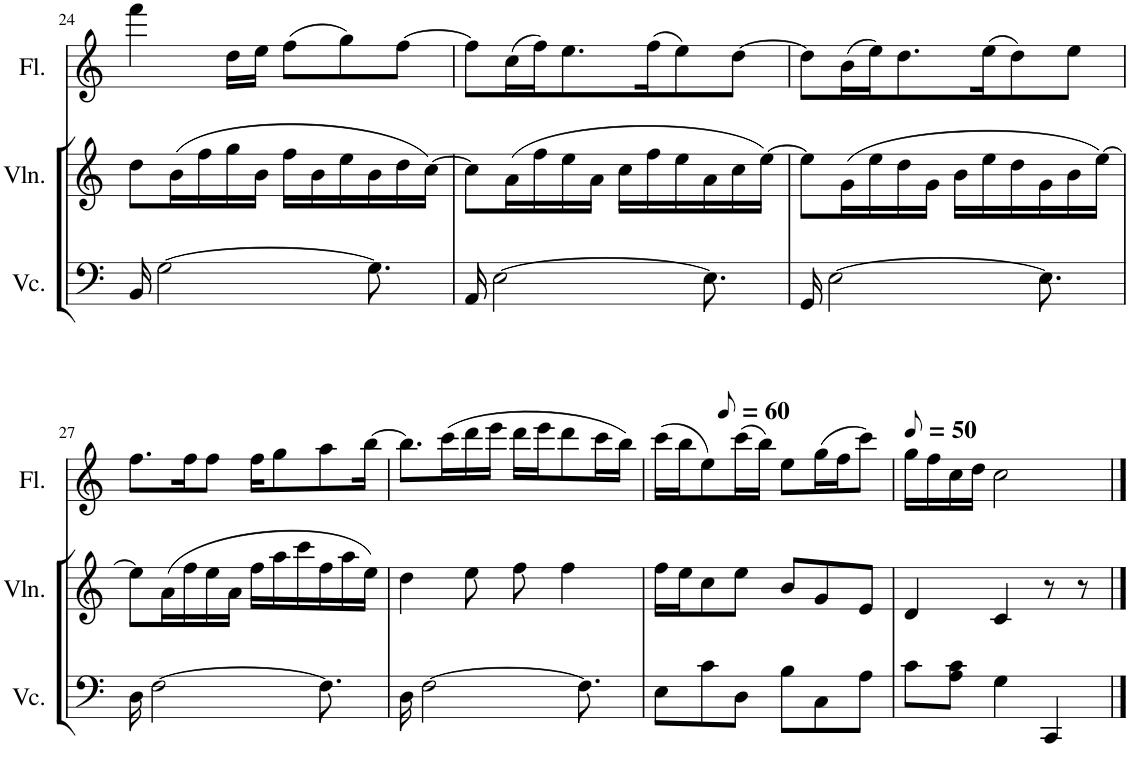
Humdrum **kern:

**kern	**kern	**kern
*part3	*part2	*part1
*staff3	*staff2	*staff1
*I"Violoncello	*I"Violin	*I"Flute
*I'Vc.	*I'Vln.	*I'Fl.
!!LO:PB:g=z
*clefF4	*clefG2	*clefG2
*k[]	*k[]	*k[]
*M6/8	*M6/8	*M6/8
=24	=24	=24
16BB/	8dd\L	4fff\
[2G\	.	.
.	(>16b\L	.
.	16ff\	.
.	16gg\	16dd\LL
.	16b\JJ	16ee\JJ
.	16ff\LL	(>8ff\L
.	16b\	.
.	16ee\	8gg\)
8.G\]	16b\	.
.	16dd\	[8ff\J
.	[16cc\JJ)	.
=25	=25	=25
16AA/	8cc\L]	8ff\L]
[2E\	.	.
.	(>16a\L	(>16cc\L
.	16ff\	16ff\J)
.	16ee\	8.ee\
.	16a\JJ	.
.	16cc\LL	.
.	16ff\	(>16ff\K
.	16ee\	8ee\)
8.E\]	16a\	.
.	16cc\	[8dd\J
.	[16ee\JJ)	.
=26	=26	=26
16GG/	8ee\L]	8dd\L]
[2E\	.	.
.	(>16g\L	(>16b\L
.	16ee\	16ee\J)
.	16dd\	8.dd\
.	16g\JJ	.
.	16b\LL	.
.	16ee\	(>16ee\K
.	16dd\	8dd\)
8.E\]	16g\	.
.	16b\	8ee\J
.	[16ee\JJ)	.
!!LO:LB:g=z
=27	=27	=27
16D\	8ee\L]	8.ff\L
[2F\	.	.
.	(>16a\L	.
.	16ff\	16ff\K
.	16ee\	8ff\J
.	16a\JJ	.
.	16ff\LL	16ff\KL
.	16aa\	8gg\
.	16ccc\	.
8.F\]	16ff\	8aa\
.	16aa\	.
.	16ee\JJ)	[16bb\Jk
=28	=28	=28
16D\	4dd\	8.bb\L]
[2F\	.	.
.	.	(>16ccc\L
.	8ee\	16ddd\
.	.	16eee\JJ
.	8ff\	16ddd\LL
.	.	16eee\J
.	4ff\	8ddd\
8.F\]	.	.
.	.	16ccc\L
.	.	16bb\JJ)
=29	=29	=29
*	*	*^
8E\L	16ff\LL	(>16ccc\LL	8.ryy
.	16ee\J	16bb\J	.
8c\	8cc\	8ee\)	.
*	*	*MM30	*
.	.	.	2ryy
8D\J	8ee\J	(>16ccc\L	.
.	.	16bb\JJ)	.
8B\L	8b/L	8ee\L	.
8C\	8g/	(>16gg\L	.
.	.	16ff\J	.
8A\J	8e/J	8ccc\J)	.
.	.	.	16ryy
*	*	*v	*v
=30	=30	=30
*	*	*MM25
8c\L	4d/	16gg\LL
.	.	16ff\
8A\ 8c\J	.	16cc\
.	.	16dd\JJ
4G\	4c/	2cc\
4CC/	8r	.
.	8r	.
==	==	==
*-	*-	*-
